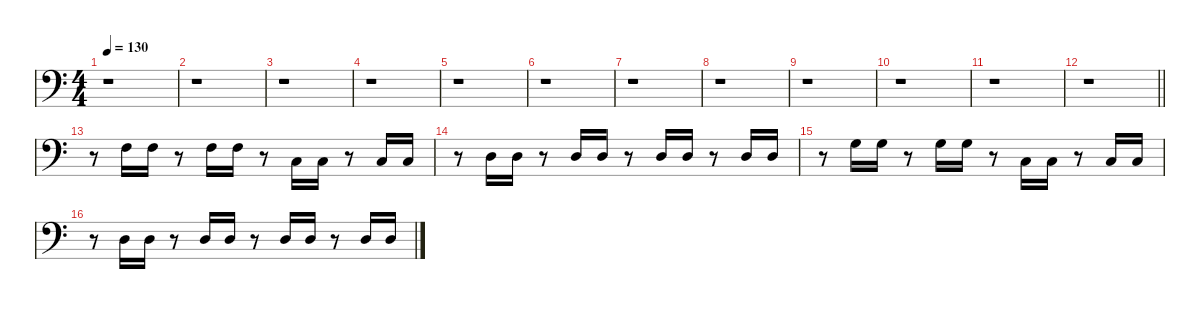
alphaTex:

\defaultSystemsLayout 4
\hideDynamics
\bracketExtendMode nobrackets
\singleTrackTrackNamePolicy hidden
\multiTrackTrackNamePolicy hidden
\otherSystemsTrackNameOrientation horizontal
\track ("Weird synth" "sax.") {defaultSystemsLayout 8 instrument baritonesax}
\staff {score}
\tuning (E4 B3 G3 D3 A2 E2 B1)
\ts (4 4)
\tempo 130
\clef f4
\ks c
r.1{dy f beam Down} |
r.1{beam Down} |
r.1{beam Down} |
r.1{beam Down} |
r.1{beam Down} |
r.1{beam Down} |
r.1{beam Down} |
r.1{beam Down} |
r.1{beam Down} |
r.1{beam Down} |
r.1{beam Down} |
\barLineRight lightlight
r.1{beam Down} |
r.8{instrument electricguitarjazz beam Down} 3.4.16{beam Down} 3.4.16{beam Down} r.8{beam Down} 3.4.16{beam Down} 3.4.16{beam Down} r.8{beam Down} 3.5.16{beam Up} 3.5.16{beam Up} r.8{beam Up} 3.5.16{beam Up} 3.5.16{beam Up} |
r.8{beam Down} 5.5.16{beam Up} 5.5.16{beam Up} r.8{beam Up} 5.5.16{beam Up} 5.5.16{beam Up} r.8{beam Up} 5.5.16{beam Up} 5.5.16{beam Up} r.8{beam Up} 5.5.16{beam Up} 5.5.16{beam Up} |
r.8{beam Down} 5.4.16{beam Down} 5.4.16{beam Down} r.8{beam Down} 5.4.16{beam Down} 5.4.16{beam Down} r.8{beam Down} 3.5.16{beam Up} 3.5.16{beam Up} r.8{beam Up} 3.5.16{beam Up} 3.5.16{beam Up} |
r.8{beam Down} 5.5.16{beam Up} 5.5.16{beam Up} r.8{beam Up} 5.5.16{beam Up} 5.5.16{beam Up} r.8{beam Up} 5.5.16{beam Up} 5.5.16{beam Up} r.8{beam Up} 5.5.16{beam Up} 5.5.16{beam Up}
